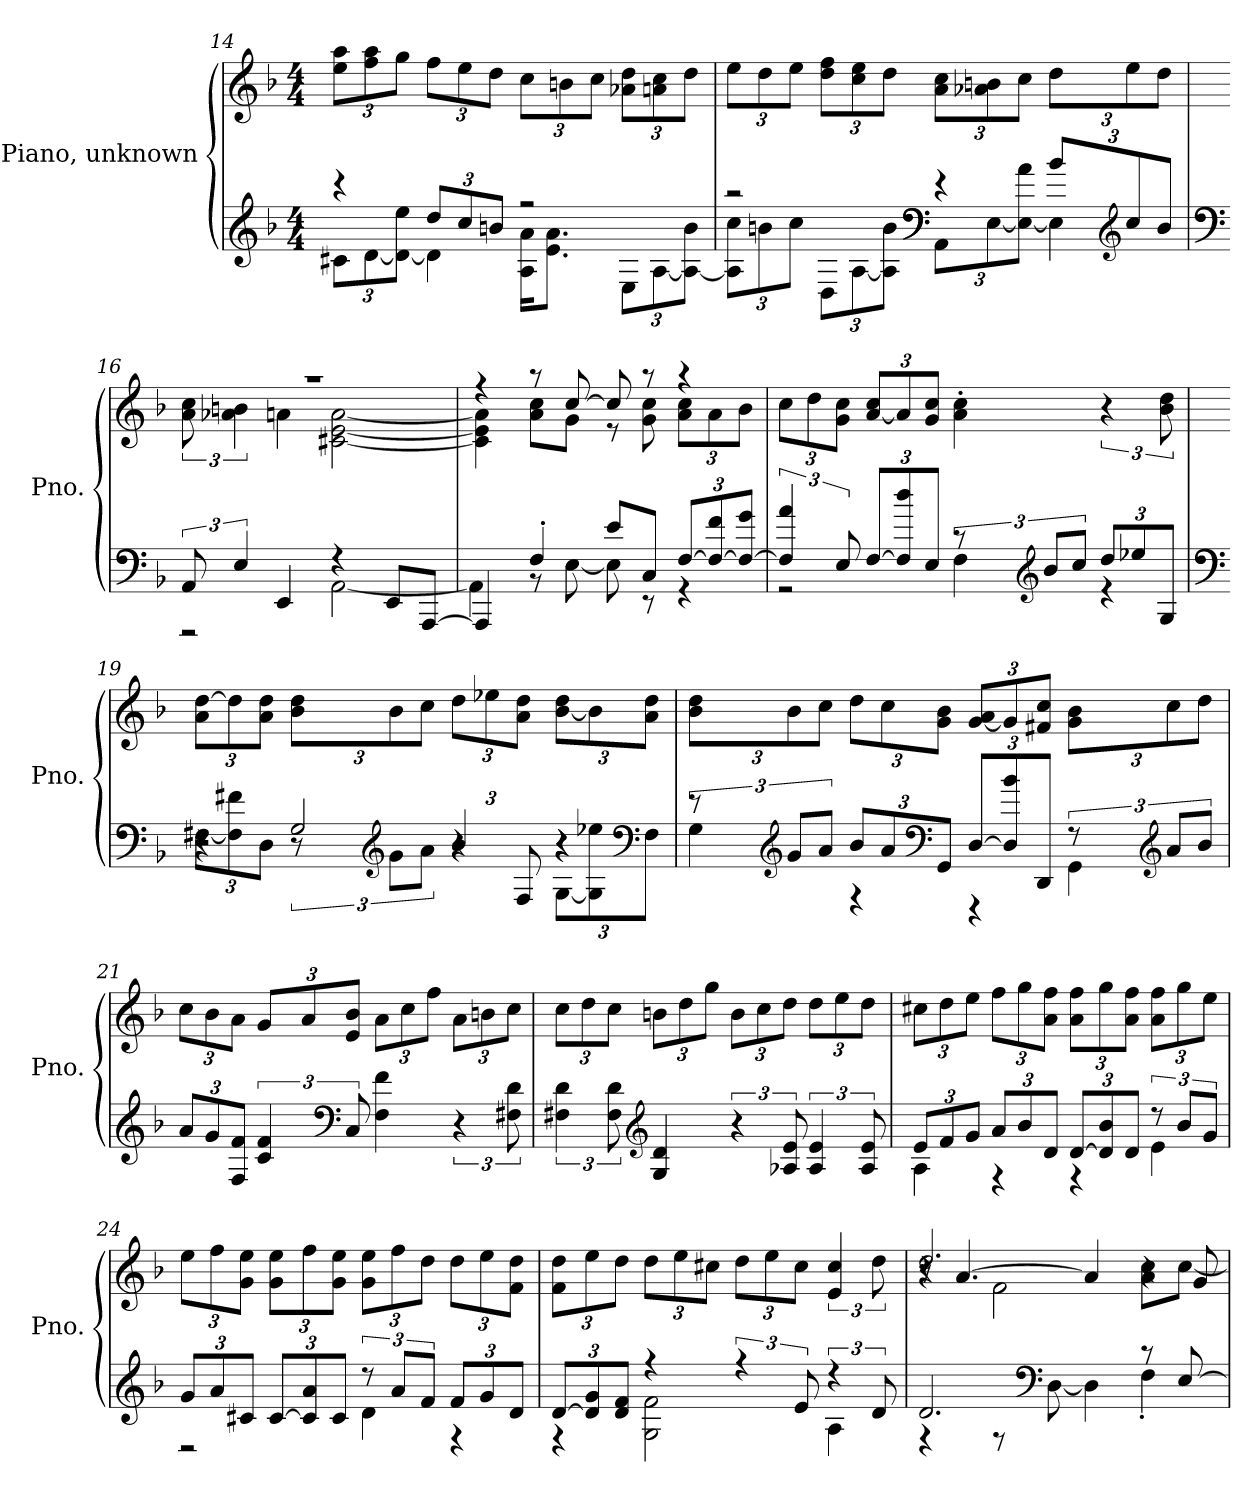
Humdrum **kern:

**kern	**kern
*part1	*part1
*staff2	*staff1
*I"Piano, unknown	*
*I'Pno.	*
*clefG2	*clefG2
*k[b-]	*k[b-]
*M4/4	*M4/4
=14	=14
*^	*
*	*Xbrackettup	*Xbrackettup
4r	12c#X\L	12ee\ 12aa\L
.	[12d\	12ff\ 12aa\
.	12d\_ 12ee\J	12gg\J
12dd/L	4d\]	12ff\L
12cc/	.	12ee\
12bn/J	.	12dd\J
2r	16A\ 16a\KL	12cc\L
.	8.e\ 8.a\J	.
.	.	12bn\
.	.	12cc\J
.	12E\L	12a-X\ 12dd\L
.	[12A\	12an\ 12cc\
.	12A\_ 12b\J	12dd\J
!!LO:PB:g=z
=15	=15	=15
2r	12A\] 12cc\L	12ee\L
.	12bn\	12dd\
.	12cc\J	12ee\J
.	12D\L	12dd\ 12ff\L
.	[12A\	12cc\ 12ee\
.	12A\] 12b\J	12dd\J
*clefF4	*	*
4r	12AA\L	12a\ 12cc\L
.	[12E\	12a-X\ 12bn\
.	12E\_ 12a\J	12cc\J
12b/L	4E\]	12dd\L
*clefG2	*	*
12cc/	.	12ee\
12b/J	.	12dd\J
=16	=16	=16
*clefF4	*	*
*	*	*^
*brackettup	*	*	*brackettup
12AA/	2r	1r	12a\ 12cc\
6E/	.	.	6a-X\ 6bn\
4EE/	.	.	4an\
4r	[2AA\	.	[2c#X\ [2e\ [2a\
8EE/L	.	.	.
[8AAA/J	.	.	.
=17	=17	=17	=17
4AAA/]	4AA\]	4r	4c#\] 4e\] 4a\]
4F'/	8r	8r	8a\ 8cc\L
.	[8E\	[8cc/	8g\J
8e/L	8E\]	8cc/]	8r
8C/J	8r	8r	8g\ 8cc\
*Xbrackettup	*	*	*Xbrackettup
[12F/L	4r	4r	12a\ 12cc\L
12F/_ 12f/	.	.	12a\
12F/_ 12g/J	.	.	12b-\J
*	*	*v	*v
!!LO:LB:g=z
=18	=18	=18
*brackettup	*	*
6F/] 6a/	2r	12cc\L
.	.	12dd\
12E/	.	12g\ 12cc\J
*Xbrackettup	*	*
[12F/L	.	[12a/ 12cc/L
12F/] 12dd/	.	12a/]
12E/J	.	12g/ 12cc/J
*brackettup	*	*
12r	4F\	4a\' 4cc\'
*clefG2	*	*
12b-/L	.	.
12cc/J	.	.
*Xbrackettup	*	*brackettup
12dd/L	4r	6r
12ee-X/	.	.
12G/J	.	12b-\ 12dd\
*v	*v	*
=19	=19
*clefF4	*
*^	*
*	*^	*
*	*	*	*Xbrackettup
2r	[12F#X\L	4r	12a\ [12dd\L
.	12F#\] 12f#X\	.	12dd\]
.	12D\J	.	12a\ 12dd\J
*	*brackettup	*	*
.	12r	2G/	12b-\ 12dd\L
*clefG2	*	*	*
.	12g\L	.	12b-\
.	12a\J	.	12cc\J
6b-/	4r	.	12dd\L
.	.	.	12ee-X\
12F#/	.	.	12a\ 12dd\J
*	*Xbrackettup	*	*
4r	[12G\L	4r	[12b-\ 12dd\L
.	12G\] 12ee-X\	.	12b-\]
*clefF4	*	*	*
.	12F#\J	.	12a\ 12dd\J
*v	*v	*v	*
!!LO:LB:g=z
=20	=20
*brackettup	*
*^	*
12r	4G\	12b-\ 12dd\L
*clefG2	*	*
12g/L	.	12b-\
12a/J	.	12cc\J
*Xbrackettup	*	*
12b-/L	4r	12dd\L
12a/	.	12cc\
*clefF4	*	*
12GG/J	.	12g\ 12b-\J
[12D/L	4r	[12g/ 12a/L
12D/] 12b-/	.	12g/]
12DD/J	.	12f#X/ 12cc/J
*brackettup	*	*
12r	4GG\	12g\ 12b-\L
*clefG2	*	*
12a/L	.	12cc\
12b-/J	.	12dd\J
*v	*v	*
=21	=21
*Xbrackettup	*
12a/L	12cc\L
12g/	12b-\
12F/ 12f/J	12a\J
*brackettup	*
6c/ 6f/	12g/L
.	12a/
*clefF4	*
12C/	12e/ 12b-/J
4F\ 4f\	12a\L
.	12cc\
.	12ff\J
6r	12a\L
.	12bn\
12F#X\ 12d\	12cc\J
!!LO:LB:g=z
=22	=22
6F#X\ 6d\	12cc\L
.	12dd\
12F#\ 12d\	12cc\J
*clefG2	*
4G/ 4d/	12bn\L
.	12dd\
.	12gg\J
6r	12b\L
.	12cc\
12A-X/ 12e/	12dd\J
6A-/ 6e/	12dd\L
.	12ee\
12A-/ 12e/	12dd\J
=23	=23
*Xbrackettup	*
*^	*
12e/L	4A\	12cc#X\L
12f/	.	12dd\
12g/J	.	12ee\J
12a/L	4r	12ff\L
12b-/	.	12gg\
12d/J	.	12a\ 12ff\J
[12d/L	4r	12a\ 12ff\L
12d/] 12b-/	.	12gg\
12d/J	.	12a\ 12ff\J
*brackettup	*	*
12r	4e\	12a\ 12ff\L
12b-/L	.	12gg\
12g/J	.	12ee\J
=24	=24	=24
*Xbrackettup	*	*
12g/L	2r	12ee\L
12a/	.	12ff\
12c#X/J	.	12g\ 12ee\J
[12c#/L	.	12g\ 12ee\L
12c#/] 12a/	.	12ff\
12c#/J	.	12g\ 12ee\J
*brackettup	*	*
12r	4d\	12g\ 12ee\L
12a/L	.	12ff\
12f/J	.	12dd\J
*Xbrackettup	*	*
12f/L	4r	12dd\L
12g/	.	12ee\
12d/J	.	12f\ 12dd\J
!!LO:LB:g=z
=25	=25	=25
[12d/L	4r	12f\ 12dd\L
12d/] 12g/	.	12ee\
12d/ 12f/J	.	12dd\J
4r	2G\ 2f\	12dd\L
.	.	12ee\
.	.	12cc#X\J
*brackettup	*	*
6r	.	12dd\L
.	.	12ee\
12e/	.	12cc#\J
*	*	*brackettup
6r	4A\	6e/ 6cc#/
12d/	.	12dd\
=26	=26	=26
*	*	*^
*	*	*	*^
2.d/	4r	2.dd/	4r	8r
.	.	.	.	[4.a/
.	8r	.	2f\	.
*clefF4	*	*	*	*
.	[8D\	.	.	.
.	4D\]	.	.	4a/]
8r	4F'\	4r	8a\ 8cc\L	8r
[8E/	.	.	[8cc\J	8g/
*v	*v	*	*	*
*	*v	*v	*v
=	=
*-	*-
